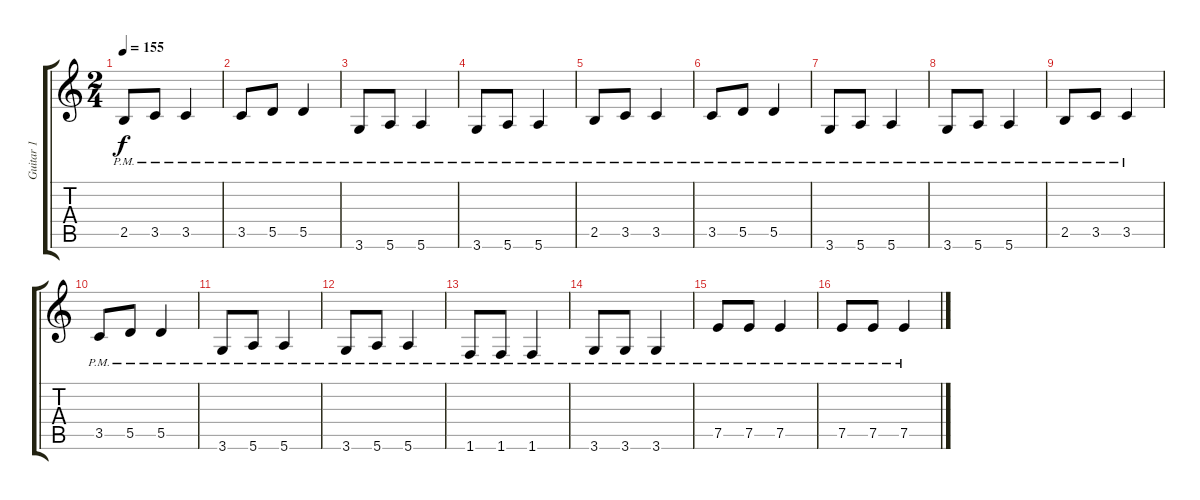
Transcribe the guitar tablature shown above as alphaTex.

\track ("Guitar 1" "Guitar 1") {instrument distortionguitar}
\staff {score tabs}
\tuning (E4 B3 G3 D3 A2 E2) {hide}
\ts (2 4)
\tempo 155
\clef g2
\ks c
2.5{pm}.8{dy f} 3.5{pm}.8 3.5{pm}.4 |
3.5{pm}.8 5.5{pm}.8 5.5{pm}.4 |
3.6{pm}.8 5.6{pm}.8 5.6{pm}.4 |
3.6{pm}.8 5.6{pm}.8 5.6{pm}.4 |
2.5{pm}.8 3.5{pm}.8 3.5{pm}.4 |
3.5{pm}.8 5.5{pm}.8 5.5{pm}.4 |
3.6{pm}.8 5.6{pm}.8 5.6{pm}.4 |
3.6{pm}.8 5.6{pm}.8 5.6{pm}.4 |
2.5{pm}.8 3.5{pm}.8 3.5{pm}.4 |
3.5{pm}.8 5.5{pm}.8 5.5{pm}.4 |
3.6{pm}.8 5.6{pm}.8 5.6{pm}.4 |
3.6{pm}.8 5.6{pm}.8 5.6{pm}.4 |
1.6{pm}.8 1.6{pm}.8 1.6{pm}.4 |
3.6{pm}.8 3.6{pm}.8 3.6{pm}.4 |
7.5{pm}.8 7.5{pm}.8 7.5{pm}.4 |
7.5{pm}.8 7.5{pm}.8 7.5{pm}.4
